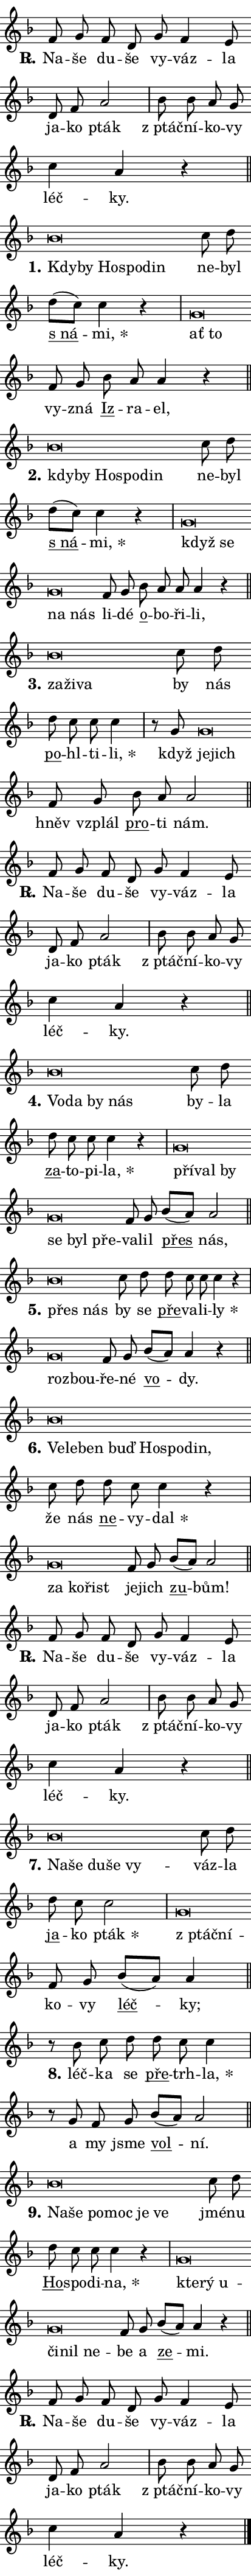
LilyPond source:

\version "2.24.0"
\header { tagline = "" }
\paper {
  indent = 0\cm
  top-margin = 0\cm
  right-margin = 0\cm
  bottom-margin = 0\cm
  left-margin = 0\cm
  paper-width = 7\cm
  page-breaking = #ly:one-page-breaking
  system-system-spacing.basic-distance = #11
  score-system-spacing.basic-distance = #11
  ragged-last = ##f
}


%% Author: Thomas Morley
%% https://lists.gnu.org/archive/html/lilypond-user/2020-05/msg00002.html
#(define (line-position grob)
"Returns position of @var[grob} in current system:
   @code{'start}, if at first time-step
   @code{'end}, if at last time-step
   @code{'middle} otherwise
"
  (let* ((col (ly:item-get-column grob))
         (ln (ly:grob-object col 'left-neighbor))
         (rn (ly:grob-object col 'right-neighbor))
         (col-to-check-left (if (ly:grob? ln) ln col))
         (col-to-check-right (if (ly:grob? rn) rn col))
         (break-dir-left
           (and
             (ly:grob-property col-to-check-left 'non-musical #f)
             (ly:item-break-dir col-to-check-left)))
         (break-dir-right
           (and
             (ly:grob-property col-to-check-right 'non-musical #f)
             (ly:item-break-dir col-to-check-right))))
        (cond ((eqv? 1 break-dir-left) 'start)
              ((eqv? -1 break-dir-right) 'end)
              (else 'middle))))

#(define (tranparent-at-line-position vctor)
  (lambda (grob)
  "Relying on @code{line-position} select the relevant enry from @var{vctor}.
Used to determine transparency,"
    (case (line-position grob)
      ((end) (not (vector-ref vctor 0)))
      ((middle) (not (vector-ref vctor 1)))
      ((start) (not (vector-ref vctor 2))))))

noteHeadBreakVisibility =
#(define-music-function (break-visibility)(vector?)
"Makes @code{NoteHead}s transparent relying on @var{break-visibility}"
#{
  \override NoteHead.transparent =
    #(tranparent-at-line-position break-visibility)
#})

#(define delete-ledgers-for-transparent-note-heads
  (lambda (grob)
    "Reads whether a @code{NoteHead} is transparent.
If so this @code{NoteHead} is removed from @code{'note-heads} from
@var{grob}, which is supposed to be @code{LedgerLineSpanner}.
As a result ledgers are not printed for this @code{NoteHead}"
    (let* ((nhds-array (ly:grob-object grob 'note-heads))
           (nhds-list
             (if (ly:grob-array? nhds-array)
                 (ly:grob-array->list nhds-array)
                 '()))
           ;; Relies on the transparent-property being done before
           ;; Staff.LedgerLineSpanner.after-line-breaking is executed.
           ;; This is fragile ...
           (to-keep
             (remove
               (lambda (nhd)
                 (ly:grob-property nhd 'transparent #f))
               nhds-list)))
      ;; TODO find a better method to iterate over grob-arrays, similiar
      ;; to filter/remove etc for lists
      ;; For now rebuilt from scratch
      (set! (ly:grob-object grob 'note-heads)  '())
      (for-each
        (lambda (nhd)
          (ly:pointer-group-interface::add-grob grob 'note-heads nhd))
        to-keep))))

hideNotes = {
  \noteHeadBreakVisibility #begin-of-line-visible
}
unHideNotes = {
  \noteHeadBreakVisibility #all-visible
}

% work-around for resetting accidentals
% https://lilypond.org/doc/v2.23/Documentation/notation/displaying-rhythms#unmetered-music
cadenzaMeasure = {
  \cadenzaOff
  \partial 1024 s1024
  \cadenzaOn
}

#(define-markup-command (accent layout props text) (markup?)
  "Underline accented syllable"
  (interpret-markup layout props
    #{\markup \override #'(offset . 4.3) \underline { #text }#}))

responsum = \markup \concat {
  "R" \hspace #-1.05 \path #0.1 #'((moveto 0 0.07) (lineto 0.9 0.8)) \hspace #0.05 "."
}

\layout {
    \context {
        \Staff
        \remove "Time_signature_engraver"
        \override LedgerLineSpanner.after-line-breaking = #delete-ledgers-for-transparent-note-heads
    }
    \context {
        \Voice {
            \override NoteHead.output-attributes = #'((class . "notehead"))
            \override Hairpin.height = #0.55
        }
    }
    \context {
        \Lyrics {
            \override StanzaNumber.output-attributes = #'((class . "stanzanumber"))
            \override LyricSpace.minimum-distance = #0.9
            \override LyricText.font-name = #"TeX Gyre Schola"
            \override LyricText.font-size = 1
            \override StanzaNumber.font-name = #"TeX Gyre Schola Bold"
            \override StanzaNumber.font-size = 1
        }
    }
}

% magnetic-lyrics.ily
%
%   written by
%     Jean Abou Samra <jean@abou-samra.fr>
%     Werner Lemberg <wl@gnu.org>
%
%   adapted by
%     Jiri Hon <jiri.hon@gmail.com>
%
% Version 2022-Apr-15

% https://www.mail-archive.com/lilypond-user@gnu.org/msg149350.html

#(define (Left_hyphen_pointer_engraver context)
   "Collect syllable-hyphen-syllable occurrences in lyrics and store
them in properties.  This engraver only looks to the left.  For
example, if the lyrics input is @code{foo -- bar}, it does the
following.

@itemize @bullet
@item
Set the @code{text} property of the @code{LyricHyphen} grob between
@q{foo} and @q{bar} to @code{foo}.

@item
Set the @code{left-hyphen} property of the @code{LyricText} grob with
text @q{foo} to the @code{LyricHyphen} grob between @q{foo} and
@q{bar}.
@end itemize

Use this auxiliary engraver in combination with the
@code{lyric-@/text::@/apply-@/magnetic-@/offset!} hook."
   (let ((hyphen #f)
         (text #f))
     (make-engraver
      (acknowledgers
       ((lyric-syllable-interface engraver grob source-engraver)
        (set! text grob)))
      (end-acknowledgers
       ((lyric-hyphen-interface engraver grob source-engraver)
        ;(when (not (grob::has-interface grob 'lyric-space-interface))
          (set! hyphen grob)));)
      ((stop-translation-timestep engraver)
       (when (and text hyphen)
         (ly:grob-set-object! text 'left-hyphen hyphen))
       (set! text #f)
       (set! hyphen #f)))))

#(define (lyric-text::apply-magnetic-offset! grob)
   "If the space between two syllables is less than the value in
property @code{LyricText@/.details@/.squash-threshold}, move the right
syllable to the left so that it gets concatenated with the left
syllable.

Use this function as a hook for
@code{LyricText@/.after-@/line-@/breaking} if the
@code{Left_@/hyphen_@/pointer_@/engraver} is active."
   (let ((hyphen (ly:grob-object grob 'left-hyphen #f)))
     (when hyphen
       (let ((left-text (ly:spanner-bound hyphen LEFT)))
         (when (grob::has-interface left-text 'lyric-syllable-interface)
           (let* ((common (ly:grob-common-refpoint grob left-text X))
                  (this-x-ext (ly:grob-extent grob common X))
                  (left-x-ext
                   (begin
                     ;; Trigger magnetism for left-text.
                     (ly:grob-property left-text 'after-line-breaking)
                     (ly:grob-extent left-text common X)))
                  ;; `delta` is the gap width between two syllables.
                  (delta (- (interval-start this-x-ext)
                            (interval-end left-x-ext)))
                  (details (ly:grob-property grob 'details))
                  (threshold (assoc-get 'squash-threshold details 0.2)))
             (when (< delta threshold)
               (let* (;; We have to manipulate the input text so that
                      ;; ligatures crossing syllable boundaries are not
                      ;; disabled.  For languages based on the Latin
                      ;; script this is essentially a beautification.
                      ;; However, for non-Western scripts it can be a
                      ;; necessity.
                      (lt (ly:grob-property left-text 'text))
                      (rt (ly:grob-property grob 'text))
                      (is-space (grob::has-interface hyphen 'lyric-space-interface))
                      (space (if is-space " " ""))
                      (space-markup (grob-interpret-markup grob " "))
                      (space-size (interval-length (ly:stencil-extent space-markup X)))
                      (extra-delta (if is-space space-size 0))
                      ;; Append new syllable.
                      (ltrt-space (if (and (string? lt) (string? rt))
                                (string-append lt space rt)
                                (make-concat-markup (list lt space rt))))
                      ;; Right-align `ltrt` to the right side.
                      (ltrt-space-markup (grob-interpret-markup
                               grob
                               (make-translate-markup
                                (cons (interval-length this-x-ext) 0)
                                (make-right-align-markup ltrt-space)))))
                 (begin
                   ;; Don't print `left-text`.
                   (ly:grob-set-property! left-text 'stencil #f)
                   ;; Set text and stencil (which holds all collected
                   ;; syllables so far) and shift it to the left.
                   (ly:grob-set-property! grob 'text ltrt-space)
                   (ly:grob-set-property! grob 'stencil ltrt-space-markup)
                   (ly:grob-translate-axis! grob (- (- delta extra-delta)) X))))))))))


#(define (lyric-hyphen::displace-bounds-first grob)
   ;; Make very sure this callback isn't triggered too early.
   (let ((left (ly:spanner-bound grob LEFT))
         (right (ly:spanner-bound grob RIGHT)))
     (ly:grob-property left 'after-line-breaking)
     (ly:grob-property right 'after-line-breaking)
     (ly:lyric-hyphen::print grob)))

squashThreshold = #0.4

\layout {
  \context {
    \Lyrics
    \consists #Left_hyphen_pointer_engraver
    \override LyricText.after-line-breaking =
      #lyric-text::apply-magnetic-offset!
    \override LyricHyphen.stencil = #lyric-hyphen::displace-bounds-first
    \override LyricText.details.squash-threshold = \squashThreshold
    \override LyricHyphen.minimum-distance = 0
    \override LyricHyphen.minimum-length = \squashThreshold
  }
}

squash = \override LyricText.details.squash-threshold = 9999
unSquash = \override LyricText.details.squash-threshold = \squashThreshold

left = \override LyricText.self-alignment-X = #LEFT
unLeft = \revert LyricText.self-alignment-X

starOffset = #(lambda (grob) 
                (let ((x_offset (ly:self-alignment-interface::aligned-on-x-parent grob)))
                  (if (= x_offset 0) 0 (+ x_offset 1.2))))

star = #(define-music-function (syllable)(string?)
"Append star separator at the end of a syllable"
#{
  \once \override LyricText.X-offset = #starOffset
  \lyricmode { \markup {
    #syllable
    \override #'((font-name . "TeX Gyre Schola Bold")) \hspace #0.2 \lower #0.65 \larger "*"
  } }
#})

starAccent = #(define-music-function (syllable)(string?)
"Append star separator at the end of a syllable and make accent"
#{
  \once \override LyricText.X-offset = #starOffset
  \lyricmode { \markup {
    \accent #syllable
    \override #'((font-name . "TeX Gyre Schola Bold")) \hspace #0.2 \lower #0.65 \larger "*"
  } }
#})

breath = #(define-music-function (syllable)(string?)
"Append breathing indicator at the end of a syllable"
#{
  \lyricmode { \markup { #syllable "+" } }
#})

optionalBreath = #(define-music-function (syllable)(string?)
"Append optional breathing indicator at the end of a syllable"
#{
  \lyricmode { \markup { #syllable "(+)" } }
#})


\score {
    <<
        \new Voice = "melody" { \cadenzaOn \key f \major \relative { f'8 g f d g f4 e8 \bar "" d f a2 \cadenzaMeasure \bar "|" bes8 bes a g \bar "" c4 a r \cadenzaMeasure \bar "||" \break } }
        \new Lyrics \lyricsto "melody" { \lyricmode { \set stanza = \responsum
Na -- še du -- še vy -- váz -- la ja -- ko pták "z ptáč" -- ní -- ko -- vy léč -- ky. } }
    >>
    \layout {}
}

\score {
    <<
        \new Voice = "melody" { \cadenzaOn \key f \major \relative { bes'\breve*1/16 \hideNotes \breve*1/16 \bar "" \breve*1/16 \bar "" \breve*1/16 \breve*1/16 \bar "" \unHideNotes c8 d \bar "" d[( c)] c4 r \cadenzaMeasure \bar "|" g\breve*1/16 \hideNotes \breve*1/16 \bar "" \unHideNotes f8 g \bar "" bes a a4 r \cadenzaMeasure \bar "||" \break } }
        \new Lyrics \lyricsto "melody" { \lyricmode { \set stanza = "1."
\left Kdy -- \squash by Ho -- spo -- din \unLeft \unSquash ne -- byl \markup \accent "s ná" -- \star mi, \left ať \squash to \unLeft \unSquash vy -- zná \markup \accent Iz -- ra -- el, } }
    >>
    \layout {}
}

\score {
    <<
        \new Voice = "melody" { \cadenzaOn \key f \major \relative { bes'\breve*1/16 \hideNotes \breve*1/16 \bar "" \breve*1/16 \bar "" \breve*1/16 \breve*1/16 \bar "" \unHideNotes c8 d \bar "" d[( c)] c4 r \cadenzaMeasure \bar "|" g\breve*1/16 \hideNotes \breve*1/16 \bar "" \breve*1/16 \breve*1/16 \bar "" \unHideNotes f8 g \bar "" bes a a a4 r \cadenzaMeasure \bar "||" \break } }
        \new Lyrics \lyricsto "melody" { \lyricmode { \set stanza = "2."
\left kdy -- \squash by Ho -- spo -- din \unLeft \unSquash ne -- byl \markup \accent "s ná" -- \star mi, \left když \squash se na nás \unLeft \unSquash li -- dé \markup \accent o -- bo -- ři -- li, } }
    >>
    \layout {}
}

\score {
    <<
        \new Voice = "melody" { \cadenzaOn \key f \major \relative { bes'\breve*1/16 \hideNotes \breve*1/16 \breve*1/16 \bar "" \unHideNotes c8 d \bar "" d c c c4 \cadenzaMeasure \bar "|" r8 g8 g\breve*1/16 \hideNotes \breve*1/16 \bar "" \unHideNotes f8 g \bar "" bes a a2 \cadenzaMeasure \bar "||" \break } }
        \new Lyrics \lyricsto "melody" { \lyricmode { \set stanza = "3."
\left za -- \squash ži -- va \unLeft \unSquash by nás \markup \accent po -- hl -- ti -- \star li, když \left je -- \squash jich \unLeft \unSquash hněv vzplál \markup \accent pro -- ti nám. } }
    >>
    \layout {}
}

\score {
    <<
        \new Voice = "melody" { \cadenzaOn \key f \major \relative { f'8 g f d g f4 e8 \bar "" d f a2 \cadenzaMeasure \bar "|" bes8 bes a g \bar "" c4 a r \cadenzaMeasure \bar "||" \break } }
        \new Lyrics \lyricsto "melody" { \lyricmode { \set stanza = \responsum
Na -- še du -- še vy -- váz -- la ja -- ko pták "z ptáč" -- ní -- ko -- vy léč -- ky. } }
    >>
    \layout {}
}

\score {
    <<
        \new Voice = "melody" { \cadenzaOn \key f \major \relative { bes'\breve*1/16 \hideNotes \breve*1/16 \bar "" \breve*1/16 \breve*1/16 \bar "" \unHideNotes c8 d \bar "" d c c c4 r \cadenzaMeasure \bar "|" g\breve*1/16 \hideNotes \breve*1/16 \bar "" \breve*1/16 \bar "" \breve*1/16 \bar "" \breve*1/16 \breve*1/16 \bar "" \unHideNotes f8 g \bar "" bes[( a)] a2 \cadenzaMeasure \bar "||" \break } }
        \new Lyrics \lyricsto "melody" { \lyricmode { \set stanza = "4."
\left Vo -- \squash da by nás \unLeft \unSquash by -- la \markup \accent za -- to -- pi -- \star la, \left pří -- \squash val by se byl pře -- \unLeft \unSquash va -- lil \markup \accent přes nás, } }
    >>
    \layout {}
}

\score {
    <<
        \new Voice = "melody" { \cadenzaOn \key f \major \relative { bes'\breve*1/16 \hideNotes \breve*1/16 \bar "" \unHideNotes c8 d \bar "" d c c c4 r \cadenzaMeasure \bar "|" g\breve*1/16 \hideNotes \breve*1/16 \bar "" \unHideNotes f8 g \bar "" bes[( a)] a4 r \cadenzaMeasure \bar "||" \break } }
        \new Lyrics \lyricsto "melody" { \lyricmode { \set stanza = "5."
\left přes \squash nás \unLeft \unSquash by se \markup \accent pře -- va -- li -- \star ly \left roz -- \squash bou -- \unLeft \unSquash ře -- né \markup \accent vo -- dy. } }
    >>
    \layout {}
}

\score {
    <<
        \new Voice = "melody" { \cadenzaOn \key f \major \relative { bes'\breve*1/16 \hideNotes \breve*1/16 \bar "" \breve*1/16 \bar "" \breve*1/16 \bar "" \breve*1/16 \bar "" \breve*1/16 \breve*1/16 \bar "" \unHideNotes c8 d \bar "" d c c4 r \cadenzaMeasure \bar "|" g\breve*1/16 \hideNotes \breve*1/16 \breve*1/16 \bar "" \unHideNotes f8 g \bar "" bes[( a)] a2 \cadenzaMeasure \bar "||" \break } }
        \new Lyrics \lyricsto "melody" { \lyricmode { \set stanza = "6."
\left Ve -- \squash le -- ben buď Ho -- spo -- din, \unLeft \unSquash že nás \markup \accent ne -- vy -- \star dal \left za \squash ko -- řist \unLeft \unSquash je -- jich \markup \accent zu -- bům! } }
    >>
    \layout {}
}

\score {
    <<
        \new Voice = "melody" { \cadenzaOn \key f \major \relative { f'8 g f d g f4 e8 \bar "" d f a2 \cadenzaMeasure \bar "|" bes8 bes a g \bar "" c4 a r \cadenzaMeasure \bar "||" \break } }
        \new Lyrics \lyricsto "melody" { \lyricmode { \set stanza = \responsum
Na -- še du -- še vy -- váz -- la ja -- ko pták "z ptáč" -- ní -- ko -- vy léč -- ky. } }
    >>
    \layout {}
}

\score {
    <<
        \new Voice = "melody" { \cadenzaOn \key f \major \relative { bes'\breve*1/16 \hideNotes \breve*1/16 \bar "" \breve*1/16 \bar "" \breve*1/16 \breve*1/16 \bar "" \unHideNotes c8 d \bar "" d c c2 \cadenzaMeasure \bar "|" g\breve*1/16 \hideNotes \breve*1/16 \bar "" \unHideNotes f8 g \bar "" bes[( a)] a4 \cadenzaMeasure \bar "||" \break } }
        \new Lyrics \lyricsto "melody" { \lyricmode { \set stanza = "7."
\left Na -- \squash še du -- še vy -- \unLeft \unSquash váz -- la \markup \accent ja -- ko \star pták \left "z ptáč" -- \squash ní -- \unLeft \unSquash ko -- vy \markup \accent léč -- ky; } }
    >>
    \layout {}
}

\score {
    <<
        \new Voice = "melody" { \cadenzaOn \key f \major \relative { r8 bes' c8 d \bar "" d c c4 \cadenzaMeasure \bar "|" r8 g8 f8 g \bar "" bes[( a)] a2 \cadenzaMeasure \bar "||" \break } }
        \new Lyrics \lyricsto "melody" { \lyricmode { \set stanza = "8."
léč -- ka se \markup \accent pře -- trh -- \star la, a my jsme \markup \accent vol -- ní. } }
    >>
    \layout {}
}

\score {
    <<
        \new Voice = "melody" { \cadenzaOn \key f \major \relative { bes'\breve*1/16 \hideNotes \breve*1/16 \bar "" \breve*1/16 \bar "" \breve*1/16 \bar "" \breve*1/16 \breve*1/16 \bar "" \unHideNotes c8 d \bar "" d c c c4 r \cadenzaMeasure \bar "|" g\breve*1/16 \hideNotes \breve*1/16 \bar "" \breve*1/16 \bar "" \breve*1/16 \bar "" \breve*1/16 \breve*1/16 \bar "" \unHideNotes f8 g \bar "" bes[( a)] a4 r \cadenzaMeasure \bar "||" \break } }
        \new Lyrics \lyricsto "melody" { \lyricmode { \set stanza = "9."
\left Na -- \squash še po -- moc je ve \unLeft \unSquash jmé -- nu \markup \accent Ho -- spo -- di -- \star na, \left kte -- \squash rý u -- či -- nil ne -- \unLeft \unSquash be a \markup \accent ze -- mi. } }
    >>
    \layout {}
}

\score {
    <<
        \new Voice = "melody" { \cadenzaOn \key f \major \relative { f'8 g f d g f4 e8 \bar "" d f a2 \cadenzaMeasure \bar "|" bes8 bes a g \bar "" c4 a r \cadenzaMeasure \bar "||" \break } \bar "|." }
        \new Lyrics \lyricsto "melody" { \lyricmode { \set stanza = \responsum
Na -- še du -- še vy -- váz -- la ja -- ko pták "z ptáč" -- ní -- ko -- vy léč -- ky. } }
    >>
    \layout {}
}
